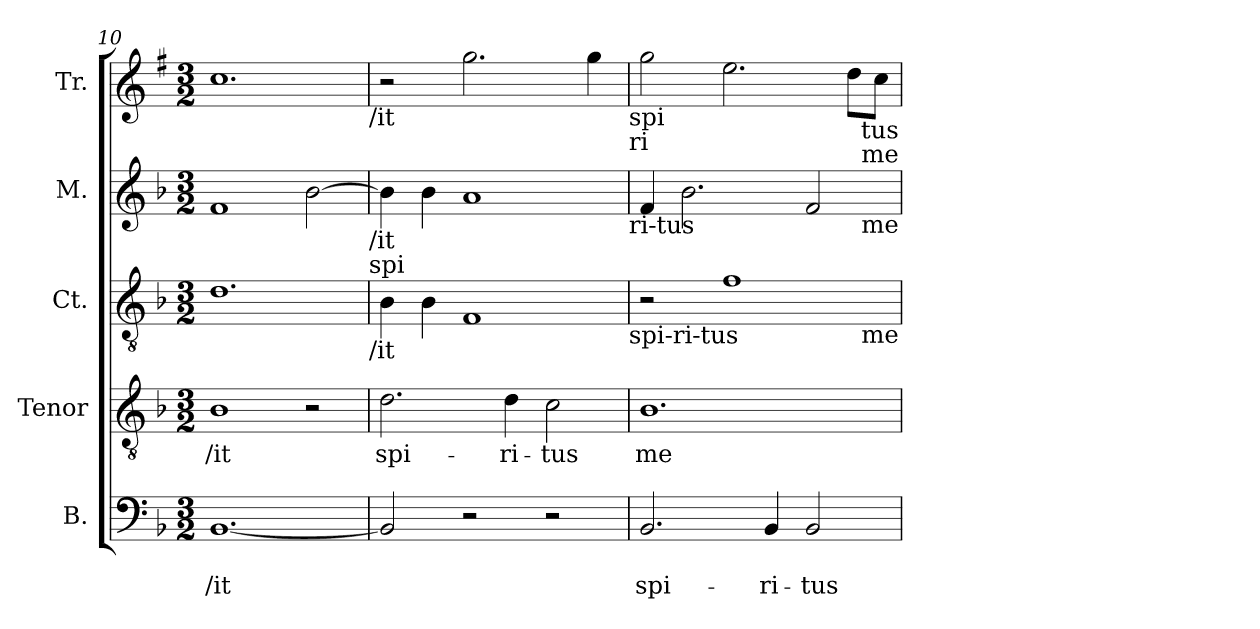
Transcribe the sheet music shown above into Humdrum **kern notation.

**kern	**text	**text	**kern	**text	**kern	**kern	**kern
*part5	*part5	*part5	*part4	*part4	*part3	*part2	*part1
*staff5	*staff5	*staff5	*staff4	*staff4	*staff3	*staff2	*staff1
*I"B.	*	*	*I"Tenor	*	*I"Ct.	*I"M.	*I"Tr.
*I'B.	*	*	*I'T.	*	*I'Ct.	*I'M.	*I'Tr.
*clefF4	*	*	*clefGv2	*	*clefGv2	*clefG2	*clefG2
*	*	*	*	*	*	*	*ITrd1c2
*k[b-]	*	*	*k[b-]	*	*k[b-]	*k[b-]	*k[b-]
*F:	*	*	*F:	*	*F:	*F:	*F:
*M3/2	*	*	*M3/2	*	*M3/2	*M3/2	*M3/2
=10	=10	=10	=10	=10	=10	=10	=10
!	!	!LO:LY:b	!	!LO:LY:b	!	!	!
[<1.BB-	.	-/it	1B-	-/it	1.d	1f	1.b-
.	.	.	2r	.	.	[>2b-\	.
!	!	!	!	!	!	!	!LO:TX:b:t=/it
!	!	!	!	!	!	!LO:TX:b:t=/it	!
!	!	!	!	!	!	!LO:TX:b:t=spi	!
!	!	!	!	!	!LO:TX:b:t=/it	!	!
=11	=11	=11	=11	=11	=11	=11	=11
!	!	!	!	!LO:LY:b	!	!	!
2BB-/]	.	.	2.d\	spi-	4B-\	4b-\]	2r
.	.	.	.	.	4B-\	4b-\	.
2r	.	.	.	.	1F	1a	2.ff\
!	!	!	!	!LO:LY:b	!	!	!
.	.	.	4d\	-ri-	.	.	.
!	!	!	!	!LO:LY:b:rj	!	!	!
2r	.	.	2c\	-tus	.	.	.
.	.	.	.	.	.	.	4ff\
!	!	!	!	!	!	!	!LO:TX:b:t=spi
!	!	!	!	!	!	!	!LO:TX:b:t=ri
!	!	!	!	!	!	!LO:TX:b:t=ri-tus	!
!	!	!	!	!	!LO:TX:b:t=spi-ri-tus	!	!
=12	=12	=12	=12	=12	=12	=12	=12
!	!	!LO:LY:b	!	!LO:LY:b	!	!	!
2.BB-/	.	spi-	1.B-	me-	2r	4f/	2ff\
.	.	.	.	.	.	2.b-\	.
.	.	.	.	.	1f	.	2.dd\
!	!	!LO:LY:b	!	!	!	!	!
4BB-/	.	-ri-	.	.	.	.	.
!	!	!LO:LY:b:rj	!	!	!	!	!
2BB-/	.	-tus	.	.	.	2f/	.
.	.	.	.	.	.	.	8cc\L
.	.	.	.	.	.	.	8b-\J
!	!	!	!	!	!	!	!LO:TX:b:t=tus
!	!	!	!	!	!	!	!LO:TX:b:t=me
!	!	!	!	!	!	!LO:TX:b:t=me	!
!	!	!	!	!	!LO:TX:b:t=me	!	!
=	=	=	=	=	=	=	=
*-	*-	*-	*-	*-	*-	*-	*-
